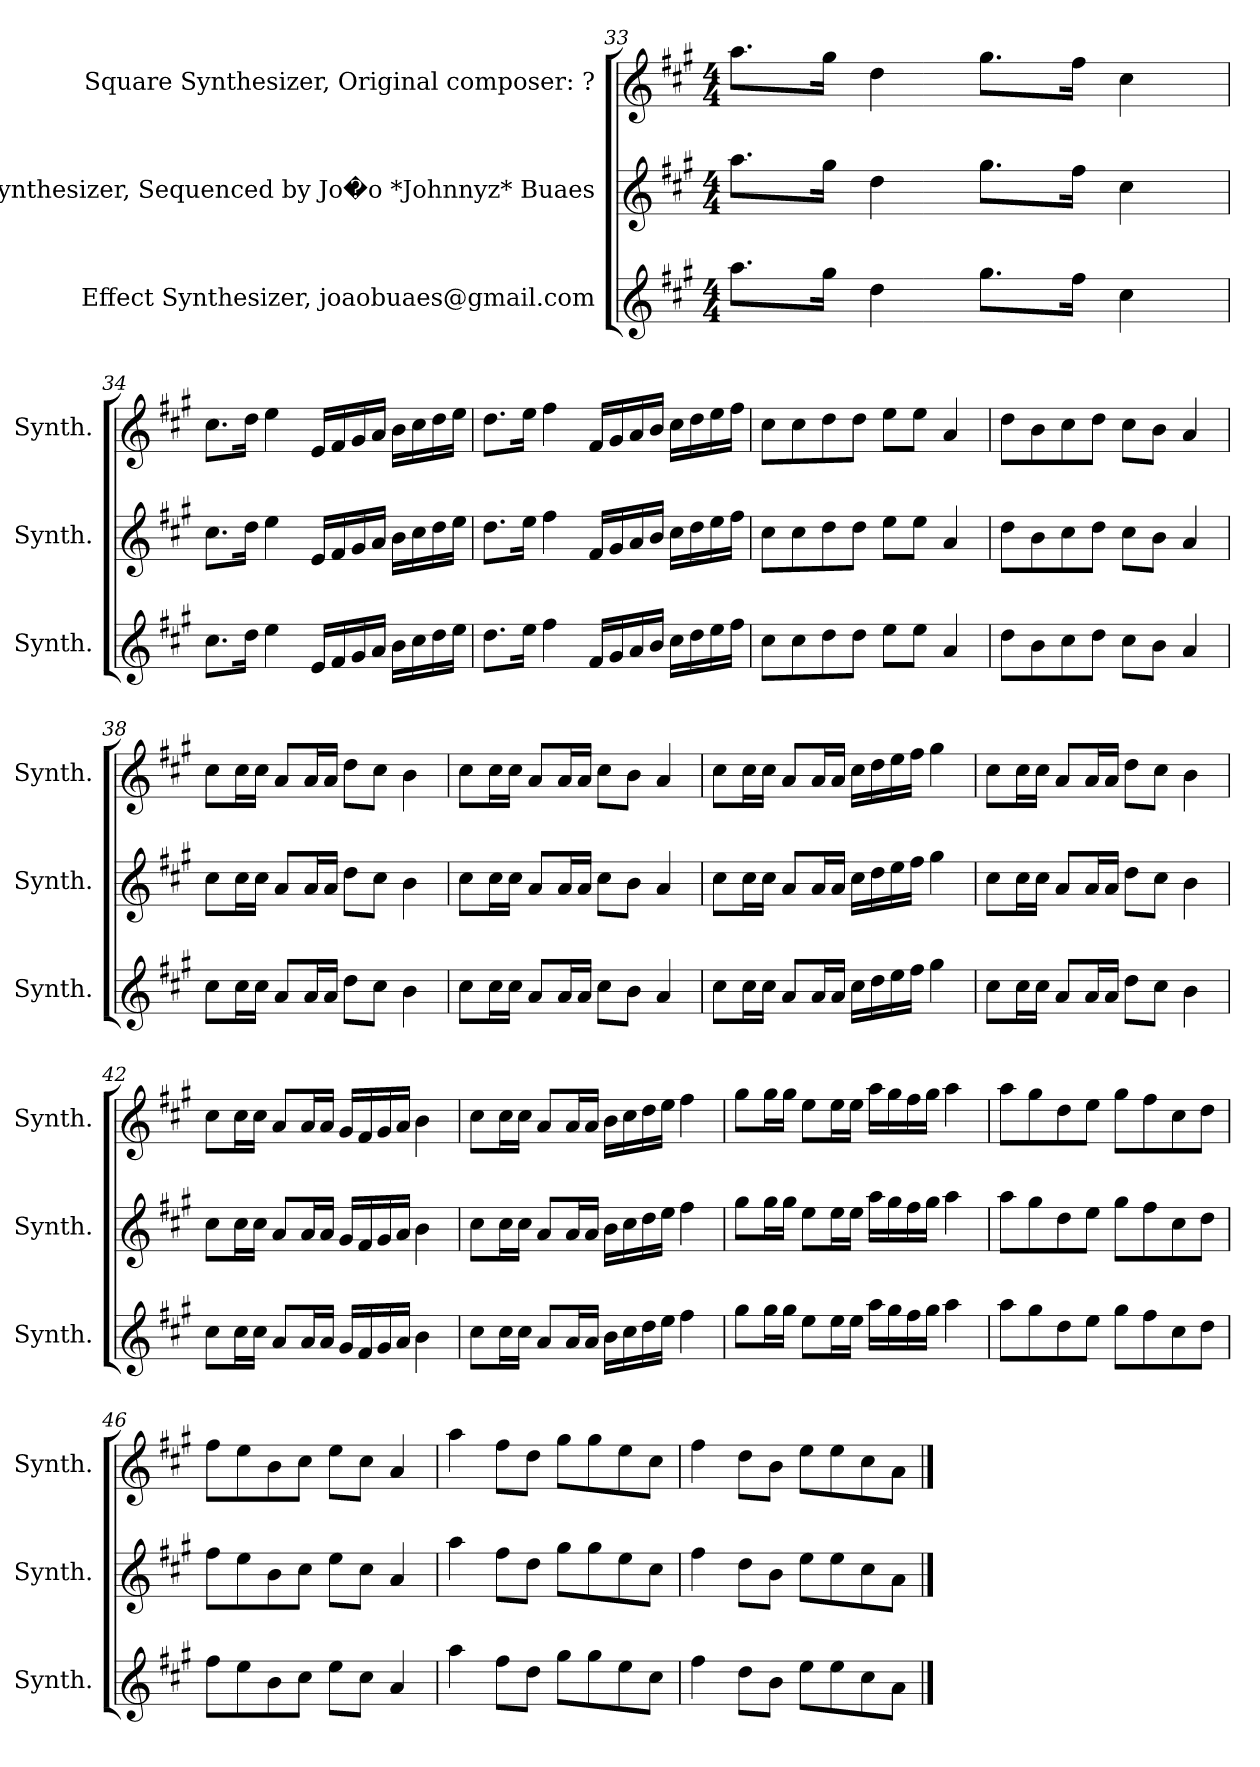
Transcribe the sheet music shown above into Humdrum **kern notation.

**kern	**kern	**kern
*part3	*part2	*part1
*staff3	*staff2	*staff1
*I"Effect Synthesizer, joaobuaes@gmail.com	*I"Square Synthesizer, Sequenced by Jo�o *Johnnyz* Buaes	*I"Square Synthesizer, Original composer: ?
*I'Synth.	*I'Synth.	*I'Synth.
*clefG2	*clefG2	*clefG2
*k[f#c#g#]	*k[f#c#g#]	*k[f#c#g#]
*M4/4	*M4/4	*M4/4
=33	=33	=33
8.aa\L	8.aa\L	8.aa\L
16gg#\Jk	16gg#\Jk	16gg#\Jk
4dd\	4dd\	4dd\
8.gg#\L	8.gg#\L	8.gg#\L
16ff#\Jk	16ff#\Jk	16ff#\Jk
4cc#\	4cc#\	4cc#\
=34	=34	=34
8.cc#\L	8.cc#\L	8.cc#\L
16dd\Jk	16dd\Jk	16dd\Jk
4ee\	4ee\	4ee\
16e/LL	16e/LL	16e/LL
16f#/	16f#/	16f#/
16g#/	16g#/	16g#/
16a/JJ	16a/JJ	16a/JJ
16b\LL	16b\LL	16b\LL
16cc#\	16cc#\	16cc#\
16dd\	16dd\	16dd\
16ee\JJ	16ee\JJ	16ee\JJ
!!LO:PB:g=z
=35	=35	=35
8.dd\L	8.dd\L	8.dd\L
16ee\Jk	16ee\Jk	16ee\Jk
4ff#\	4ff#\	4ff#\
16f#/LL	16f#/LL	16f#/LL
16g#/	16g#/	16g#/
16a/	16a/	16a/
16b/JJ	16b/JJ	16b/JJ
16cc#\LL	16cc#\LL	16cc#\LL
16dd\	16dd\	16dd\
16ee\	16ee\	16ee\
16ff#\JJ	16ff#\JJ	16ff#\JJ
=36	=36	=36
8cc#\L	8cc#\L	8cc#\L
8cc#\	8cc#\	8cc#\
8dd\	8dd\	8dd\
8dd\J	8dd\J	8dd\J
8ee\L	8ee\L	8ee\L
8ee\J	8ee\J	8ee\J
4a/	4a/	4a/
=37	=37	=37
8dd\L	8dd\L	8dd\L
8b\	8b\	8b\
8cc#\	8cc#\	8cc#\
8dd\J	8dd\J	8dd\J
8cc#\L	8cc#\L	8cc#\L
8b\J	8b\J	8b\J
4a/	4a/	4a/
=38	=38	=38
8cc#\L	8cc#\L	8cc#\L
16cc#\L	16cc#\L	16cc#\L
16cc#\JJ	16cc#\JJ	16cc#\JJ
8a/L	8a/L	8a/L
16a/L	16a/L	16a/L
16a/JJ	16a/JJ	16a/JJ
8dd\L	8dd\L	8dd\L
8cc#\J	8cc#\J	8cc#\J
4b\	4b\	4b\
!!LO:LB:g=z
=39	=39	=39
8cc#\L	8cc#\L	8cc#\L
16cc#\L	16cc#\L	16cc#\L
16cc#\JJ	16cc#\JJ	16cc#\JJ
8a/L	8a/L	8a/L
16a/L	16a/L	16a/L
16a/JJ	16a/JJ	16a/JJ
8cc#\L	8cc#\L	8cc#\L
8b\J	8b\J	8b\J
4a/	4a/	4a/
=40	=40	=40
8cc#\L	8cc#\L	8cc#\L
16cc#\L	16cc#\L	16cc#\L
16cc#\JJ	16cc#\JJ	16cc#\JJ
8a/L	8a/L	8a/L
16a/L	16a/L	16a/L
16a/JJ	16a/JJ	16a/JJ
16cc#\LL	16cc#\LL	16cc#\LL
16dd\	16dd\	16dd\
16ee\	16ee\	16ee\
16ff#\JJ	16ff#\JJ	16ff#\JJ
4gg#\	4gg#\	4gg#\
=41	=41	=41
8cc#\L	8cc#\L	8cc#\L
16cc#\L	16cc#\L	16cc#\L
16cc#\JJ	16cc#\JJ	16cc#\JJ
8a/L	8a/L	8a/L
16a/L	16a/L	16a/L
16a/JJ	16a/JJ	16a/JJ
8dd\L	8dd\L	8dd\L
8cc#\J	8cc#\J	8cc#\J
4b\	4b\	4b\
=42	=42	=42
8cc#\L	8cc#\L	8cc#\L
16cc#\L	16cc#\L	16cc#\L
16cc#\JJ	16cc#\JJ	16cc#\JJ
8a/L	8a/L	8a/L
16a/L	16a/L	16a/L
16a/JJ	16a/JJ	16a/JJ
16g#/LL	16g#/LL	16g#/LL
16f#/	16f#/	16f#/
16g#/	16g#/	16g#/
16a/JJ	16a/JJ	16a/JJ
4b\	4b\	4b\
!!LO:LB:g=z
=43	=43	=43
8cc#\L	8cc#\L	8cc#\L
16cc#\L	16cc#\L	16cc#\L
16cc#\JJ	16cc#\JJ	16cc#\JJ
8a/L	8a/L	8a/L
16a/L	16a/L	16a/L
16a/JJ	16a/JJ	16a/JJ
16b\LL	16b\LL	16b\LL
16cc#\	16cc#\	16cc#\
16dd\	16dd\	16dd\
16ee\JJ	16ee\JJ	16ee\JJ
4ff#\	4ff#\	4ff#\
=44	=44	=44
8gg#\L	8gg#\L	8gg#\L
16gg#\L	16gg#\L	16gg#\L
16gg#\JJ	16gg#\JJ	16gg#\JJ
8ee\L	8ee\L	8ee\L
16ee\L	16ee\L	16ee\L
16ee\JJ	16ee\JJ	16ee\JJ
16aa\LL	16aa\LL	16aa\LL
16gg#\	16gg#\	16gg#\
16ff#\	16ff#\	16ff#\
16gg#\JJ	16gg#\JJ	16gg#\JJ
4aa\	4aa\	4aa\
=45	=45	=45
8aa\L	8aa\L	8aa\L
8gg#\	8gg#\	8gg#\
8dd\	8dd\	8dd\
8ee\J	8ee\J	8ee\J
8gg#\L	8gg#\L	8gg#\L
8ff#\	8ff#\	8ff#\
8cc#\	8cc#\	8cc#\
8dd\J	8dd\J	8dd\J
=46	=46	=46
8ff#\L	8ff#\L	8ff#\L
8ee\	8ee\	8ee\
8b\	8b\	8b\
8cc#\J	8cc#\J	8cc#\J
8ee\L	8ee\L	8ee\L
8cc#\J	8cc#\J	8cc#\J
4a/	4a/	4a/
!!LO:LB:g=z
=47	=47	=47
4aa\	4aa\	4aa\
8ff#\L	8ff#\L	8ff#\L
8dd\J	8dd\J	8dd\J
8gg#\L	8gg#\L	8gg#\L
8gg#\	8gg#\	8gg#\
8ee\	8ee\	8ee\
8cc#\J	8cc#\J	8cc#\J
=48	=48	=48
4ff#\	4ff#\	4ff#\
8dd\L	8dd\L	8dd\L
8b\J	8b\J	8b\J
8ee\L	8ee\L	8ee\L
8ee\	8ee\	8ee\
8cc#\	8cc#\	8cc#\
8a\J	8a\J	8a\J
==	==	==
*-	*-	*-
